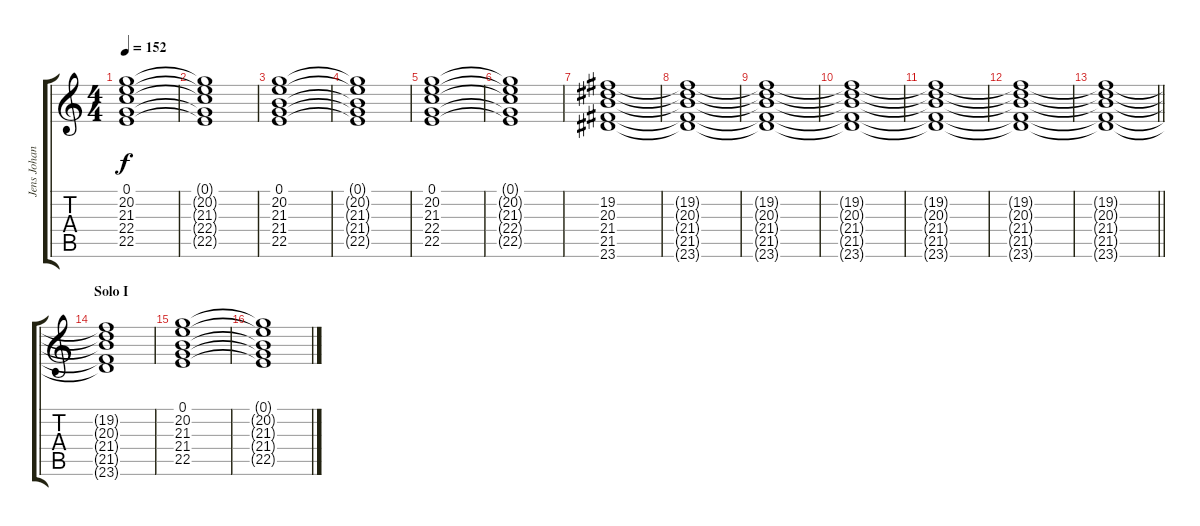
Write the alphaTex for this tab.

\track ("Jens Johansson (Keyboards)" "Jens Johan") {instrument synthstrings1}
\staff {score tabs}
\tuning (E4 B3 G3 D3 A2 E2) {hide}
\ts (4 4)
\tempo 152
\clef g2
\ks c
(0.1 20.2 21.3 22.4 22.5).1{dy f} |
(0.1{t} 20.2{t} 21.3{t} 22.4{t} 22.5{t}).1 |
(0.1 20.2 21.3 21.4 22.5).1 |
(0.1{t} 20.2{t} 21.3{t} 21.4{t} 22.5{t}).1 |
(0.1 20.2 21.3 22.4 22.5).1 |
(0.1{t} 20.2{t} 21.3{t} 22.4{t} 22.5{t}).1 |
(19.2 20.3 21.4 21.5 23.6).1 |
(19.2{t} 20.3{t} 21.4{t} 21.5{t} 23.6{t}).1 |
(19.2{t} 20.3{t} 21.4{t} 21.5{t} 23.6{t}).1 |
(19.2{t} 20.3{t} 21.4{t} 21.5{t} 23.6{t}).1 |
(19.2{t} 20.3{t} 21.4{t} 21.5{t} 23.6{t}).1 |
(19.2{t} 20.3{t} 21.4{t} 21.5{t} 23.6{t}).1 |
\barLineRight lightlight
(19.2{t} 20.3{t} 21.4{t} 21.5{t} 23.6{t}).1 |
\section ("" "Solo I")
(19.2{t} 20.3{t} 21.4{t} 21.5{t} 23.6{t}).1 |
(0.1 20.2 21.3 21.4 22.5).1 |
(0.1{t} 20.2{t} 21.3{t} 21.4{t} 22.5{t}).1
